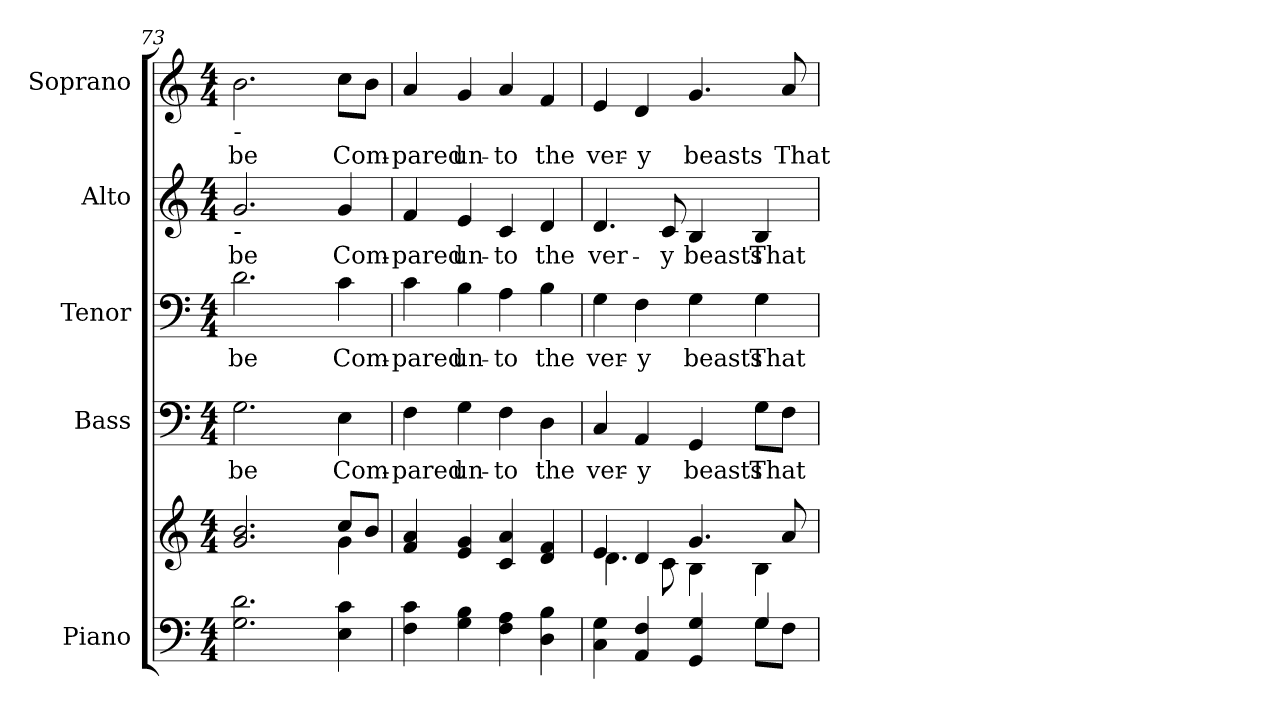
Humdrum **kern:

**kern	**kern	**kern	**text	**kern	**text	**kern	**text	**kern	**text
*part5	*part5	*part4	*part4	*part3	*part3	*part2	*part2	*part1	*part1
*staff6	*staff5	*staff4	*staff4	*staff3	*staff3	*staff2	*staff2	*staff1	*staff1
*I"Piano	*	*I"Bass	*	*I"Tenor	*	*I"Alto	*	*I"Soprano	*
*I'Pno.	*	*I'B.	*	*I'T.	*	*I'A.	*	*I'S.	*
!!LO:PB:g=z
*clefF4	*clefG2	*clefF4	*	*clefF4	*	*clefG2	*	*clefG2	*
*k[]	*k[]	*k[]	*	*k[]	*	*k[]	*	*k[]	*
*C:	*C:	*C:	*	*C:	*	*C:	*	*C:	*
*M4/4	*M4/4	*M4/4	*	*M4/4	*	*M4/4	*	*M4/4	*
=73	=73	=73	=73	=73	=73	=73	=73	=73	=73
*	*^	*	*	*	*	*	*	*	*
!	!	!	!	!LO:LY:b:color=#000000	!	!	!	!	!	!
!	!	!	!	!	!	!LO:LY:b:color=#000000	!	!	!	!
!	!	!	!	!	!	!	!	!LO:LY:b:color=#000000	!	!
!	!	!	!	!	!	!	!	!	!LO:TX:b:t=-	!
!	!	!	!	!	!	!	!LO:TX:b:t=-	!	!	!
!	!	!	!	!	!	!	!	!	!	!LO:LY:b:color=#000000
2.Gi\ 2.di	2.gi/ 2.bi	2ryy	2.Gi\	be	2.di\	be	2.gi/	be	2.bi\	be
.	.	4ryy	.	.	.	.	.	.	.	.
!	!	!	!	!LO:LY:b:color=#000000	!	!	!	!	!	!
!	!	!	!	!	!	!LO:LY:b:color=#000000	!	!	!	!
!	!	!	!	!	!	!	!	!LO:LY:b:color=#000000	!	!
!	!	!	!	!	!	!	!	!	!	!LO:LY:b:color=#000000
4Ei\ 4ci	8cci/L	4gi\	4Ei\	Com-	4ci\	Com-	4gi/	Com-	8cci\L	Com-
.	8bi/J	.	.	.	.	.	.	.	8bi\J	.
*	*v	*v	*	*	*	*	*	*	*	*
=74	=74	=74	=74	=74	=74	=74	=74	=74	=74
!	!	!	!LO:LY:b:color=#000000	!	!	!	!	!	!
!	!	!	!	!	!LO:LY:b:color=#000000	!	!	!	!
!	!	!	!	!	!	!	!LO:LY:b:color=#000000	!	!
!	!	!	!	!	!	!	!	!	!LO:LY:b:color=#000000
4Fi\ 4ci	4fi/ 4ai	4Fi\	-pared	4ci\	-pared	4fi/	-pared	4ai/	-pared
!	!	!	!LO:LY:b:color=#000000	!	!	!	!	!	!
!	!	!	!	!	!LO:LY:b:color=#000000	!	!	!	!
!	!	!	!	!	!	!	!LO:LY:b:color=#000000	!	!
!	!	!	!	!	!	!	!	!	!LO:LY:b:color=#000000
4Gi\ 4Bi	4ei/ 4gi	4Gi\	un-	4Bi\	un-	4ei/	un-	4gi/	un-
!	!	!	!LO:LY:b:color=#000000	!	!	!	!	!	!
!	!	!	!	!	!LO:LY:b:color=#000000	!	!	!	!
!	!	!	!	!	!	!	!LO:LY:b:color=#000000	!	!
!	!	!	!	!	!	!	!	!	!LO:LY:b:color=#000000
4Fi\ 4Ai	4ci/ 4ai	4Fi\	-to	4Ai\	-to	4ci/	-to	4ai/	-to
!	!	!	!LO:LY:b:color=#000000	!	!	!	!	!	!
!	!	!	!	!	!LO:LY:b:color=#000000	!	!	!	!
!	!	!	!	!	!	!	!LO:LY:b:color=#000000	!	!
!	!	!	!	!	!	!	!	!	!LO:LY:b:color=#000000
4Di\ 4Bi	4di/ 4fi	4Di\	the	4Bi\	the	4di/	the	4fi/	the
=75	=75	=75	=75	=75	=75	=75	=75	=75	=75
*^	*^	*	*	*	*	*	*	*	*
!	!	!	!	!	!LO:LY:b:color=#000000	!	!	!	!	!	!
!	!	!	!	!	!	!	!LO:LY:b:color=#000000	!	!	!	!
!	!	!	!	!	!	!	!	!	!LO:LY:b:color=#000000	!	!
!	!	!	!	!	!	!	!	!	!	!	!LO:LY:b:color=#000000
4Ci\ 4Gi	2ryy	4ei/	4.di\	4Ci/	ver-	4Gi\	ver-	4.di/	ver-	4ei/	ver-
!	!	!	!	!	!LO:LY:b:color=#000000	!	!	!	!	!	!
!	!	!	!	!	!	!	!LO:LY:b:color=#000000	!	!	!	!
!	!	!	!	!	!	!	!	!	!	!	!LO:LY:b:color=#000000
4AAi/ 4Fi	.	4di/	.	4AAi/	-y	4Fi\	-y	.	.	4di/	-y
!	!	!	!	!	!	!	!	!	!LO:LY:b:color=#000000	!	!
.	.	.	8ci\	.	.	.	.	8ci/	-y	.	.
!	!	!	!	!	!LO:LY:b:color=#000000	!	!	!	!	!	!
!	!	!	!	!	!	!	!LO:LY:b:color=#000000	!	!	!	!
!	!	!	!	!	!	!	!	!	!LO:LY:b:color=#000000	!	!
!	!	!	!	!	!	!	!	!	!	!	!LO:LY:b:color=#000000
4GGi/ 4Gi	4ryy	4.gi/	4Bi\	4GGi/	beasts	4Gi\	beasts	4Bi/	beasts	4.gi/	beasts
!	!	!	!	!	!LO:LY:b:color=#000000	!	!	!	!	!	!
!	!	!	!	!	!	!	!LO:LY:b:color=#000000	!	!	!	!
!	!	!	!	!	!	!	!	!	!LO:LY:b:color=#000000	!	!
4Gi/	8Gi\L	.	4Bi\	8Gi\L	That	4Gi\	That	4Bi/	That	.	.
!	!	!	!	!	!	!	!	!	!	!	!LO:LY:b:color=#000000
.	8Fi\J	8ai/	.	8Fi\J	.	.	.	.	.	8ai/	That
*v	*v	*	*	*	*	*	*	*	*	*	*
*	*v	*v	*	*	*	*	*	*	*	*
=	=	=	=	=	=	=	=	=	=
*-	*-	*-	*-	*-	*-	*-	*-	*-	*-
